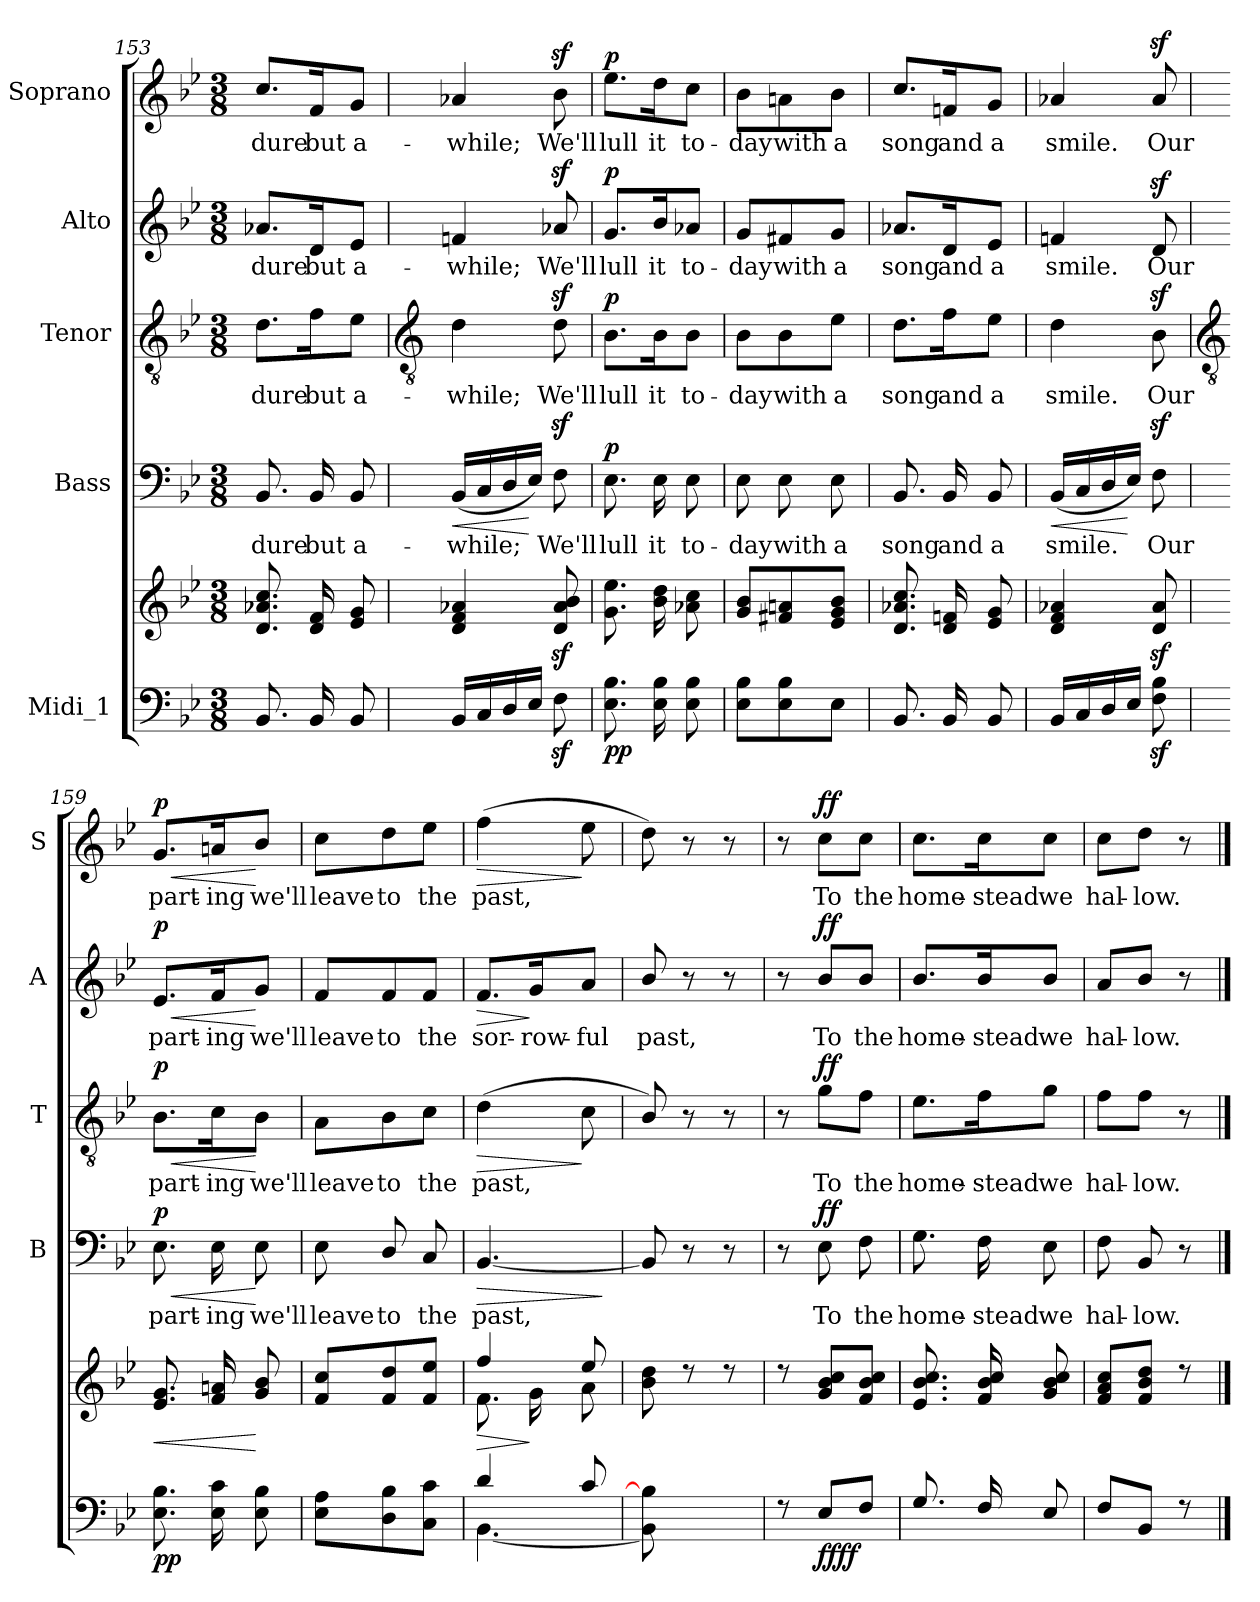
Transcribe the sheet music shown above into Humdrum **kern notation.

**kern	**kern	**dynam	**kern	**text	**dynam	**kern	**text	**dynam	**kern	**text	**dynam	**kern	**text	**dynam
*part5	*part5	*part5	*part4	*part4	*part4	*part3	*part3	*part3	*part2	*part2	*part2	*part1	*part1	*part1
*staff6	*staff5	*staff5/6	*staff4	*staff4	*staff4	*staff3	*staff3	*staff3	*staff2	*staff2	*staff2	*staff1	*staff1	*staff1
*I"Midi_1	*	*	*I"Bass	*	*	*I"Tenor	*	*	*I"Alto	*	*	*I"Soprano	*	*
*	*	*	*I'B	*	*	*I'T	*	*	*I'A	*	*	*I'S	*	*
*clefF4	*clefG2	*	*clefF4	*	*	*clefGv2	*	*	*clefG2	*	*	*clefG2	*	*
*k[b-e-]	*k[b-e-]	*	*k[b-e-]	*	*	*k[b-e-]	*	*	*k[b-e-]	*	*	*k[b-e-]	*	*
*B-:	*B-:	*	*B-:	*	*	*B-:	*	*	*B-:	*	*	*B-:	*	*
*M3/8	*M3/8	*	*M3/8	*	*	*M3/8	*	*	*M3/8	*	*	*M3/8	*	*
=153	=153	=153	=153	=153	=153	=153	=153	=153	=153	=153	=153	=153	=153	=153
!	!	!	!	!LO:LY:b	!	!	!LO:LY:b	!	!	!LO:LY:b	!	!	!LO:LY:b	!
8.BB-L	8.d 8.a-X 8.ccL	.	8.BB-	-dure	.	8.d\L	-dure	.	8.a-X/L	-dure	.	8.cc/L	-dure	.
!	!	!	!	!LO:LY:b	!	!	!LO:LY:b	!	!	!LO:LY:b	!	!	!LO:LY:b	!
16BB-L	16d 16fL	.	16BB-	but	.	16f\K	but	.	16d/K	but	.	16f/K	but	.
!	!	!	!	!LO:LY:b	!	!	!LO:LY:b	!	!	!LO:LY:b	!	!	!LO:LY:b	!
8BB-J	8e- 8gJ	.	8BB-	a-	.	8e-\J	a-	.	8e-/J	a-	.	8g/J	a-	.
!!LO:LB:g=z
=154	=154	=154	=154	=154	=154	=154	=154	=154	=154	=154	=154	=154	=154	=154
*	*	*	*	*	*	*clefGv2	*	*	*	*	*	*	*	*
!	!	!	!	!LO:LY:b	!LO:HP:b	!	!LO:LY:b	!	!	!LO:LY:b	!	!	!LO:LY:b	!
16BB-LL	4d 4f 4a-X	.	(<16BB-LL	-while;	<	4d	-while;	.	4fn	-while;	.	4a-X	-while;	.
16C	.	.	16C	.	.	.	.	.	.	.	.	.	.	.
16D	.	.	16D	.	.	.	.	.	.	.	.	.	.	.
16E-JJ	.	.	16E-JJ)	.	[	.	.	.	.	.	.	.	.	.
!	!	!	!	!LO:LY:b	!	!	!LO:LY:b	!	!	!LO:LY:b	!	!	!LO:LY:b	!
8Fz<	8dz< 8a-z< 8b-z<	.	8Fz<	We'll	.	8dz<	We'll	.	8a-Xz<	We'll	.	8b-z<	We'll	.
=155	=155	=155	=155	=155	=155	=155	=155	=155	=155	=155	=155	=155	=155	=155
!	!	!LO:DY:b=2	!	!LO:LY:b	!	!	!LO:LY:b	!	!	!LO:LY:b	!	!	!LO:LY:b	!
!	!	!LO:DY:n=1:b	!	!	!LO:DY:b	!	!	!LO:DY:b	!	!	!LO:DY:b	!	!	!LO:DY:b
8.E- 8.B-L	8.g 8.ee-L	p p	8.E-	lull	p	8.B-\L	lull	p	8.g/L	lull	p	8.ee-\L	lull	p
!	!	!	!	!LO:LY:b	!	!	!LO:LY:b	!	!	!LO:LY:b	!	!	!LO:LY:b	!
16E- 16B-L	16b- 16ddL	.	16E-	it	.	16B-\K	it	.	16b-/K	it	.	16dd\K	it	.
!	!	!	!	!LO:LY:b	!	!	!LO:LY:b	!	!	!LO:LY:b	!	!	!LO:LY:b	!
8E- 8B-J	8a-X 8ccJ	.	8E-	to-	.	8B-\J	to-	.	8a-X/J	to-	.	8cc\J	to-	.
=156	=156	=156	=156	=156	=156	=156	=156	=156	=156	=156	=156	=156	=156	=156
!	!	!	!	!LO:LY:b	!	!	!LO:LY:b	!	!	!LO:LY:b	!	!	!LO:LY:b	!
8E- 8B-L	8g/ 8b-/L	.	8E-	-day	.	8B-\L	-day	.	8g/L	-day	.	8b-\L	-day	.
!	!	!	!	!LO:LY:b	!	!	!LO:LY:b	!	!	!LO:LY:b	!	!	!LO:LY:b	!
8E- 8B-	8f#X 8an	.	8E-	with	.	8B-\	with	.	8f#X/	with	.	8an\	with	.
!	!	!	!	!LO:LY:b	!	!	!LO:LY:b	!	!	!LO:LY:b	!	!	!LO:LY:b	!
8E-J	8e- 8g 8b-J	.	8E-	a	.	8e-\J	a	.	8g/J	a	.	8b-\J	a	.
=157	=157	=157	=157	=157	=157	=157	=157	=157	=157	=157	=157	=157	=157	=157
!	!	!	!	!LO:LY:b	!	!	!LO:LY:b	!	!	!LO:LY:b	!	!	!LO:LY:b	!
8.BB-L	8.d 8.a-X 8.ccL	.	8.BB-	song	.	8.d\L	song	.	8.a-X/L	song	.	8.cc/L	song	.
!	!	!	!	!LO:LY:b	!	!	!LO:LY:b	!	!	!LO:LY:b	!	!	!LO:LY:b	!
16BB-L	16d 16fnL	.	16BB-	and	.	16f\K	and	.	16d/K	and	.	16fn/K	and	.
!	!	!	!	!LO:LY:b	!	!	!LO:LY:b	!	!	!LO:LY:b	!	!	!LO:LY:b	!
8BB-J	8e- 8gJ	.	8BB-	a	.	8e-\J	a	.	8e-/J	a	.	8g/J	a	.
=158	=158	=158	=158	=158	=158	=158	=158	=158	=158	=158	=158	=158	=158	=158
!	!	!	!	!LO:LY:b	!LO:HP:b	!	!LO:LY:b	!	!	!LO:LY:b	!	!	!LO:LY:b	!
16BB-LL	4d 4f 4a-X	.	(<16BB-LL	smile.	<	4d	smile.	.	4fn	smile.	.	4a-X	smile.	.
16C	.	.	16C	.	.	.	.	.	.	.	.	.	.	.
16D	.	.	16D	.	.	.	.	.	.	.	.	.	.	.
16E-JJ	.	.	16E-JJ)	.	[	.	.	.	.	.	.	.	.	.
!	!	!	!	!LO:LY:b	!	!	!LO:LY:b	!	!	!LO:LY:b	!	!	!LO:LY:b	!
8Fz< 8B-z<	8dz< 8a-z<	.	8Fz<	Our	.	8B-z<	Our	.	8dz<	Our	.	8a-z<	Our	.
!!LO:LB:g=z
=159	=159	=159	=159	=159	=159	=159	=159	=159	=159	=159	=159	=159	=159	=159
*	*	*	*	*	*	*clefGv2	*	*	*	*	*	*	*	*
*	*^	*	*	*	*	*	*	*	*	*	*	*	*	*
!LO:N:vis=1	!	!LO:N:vis=1	!LO:HP:b	!	!LO:LY:b	!LO:HP:b	!	!LO:LY:b	!LO:HP:b	!	!LO:LY:b	!LO:HP:b	!	!LO:LY:b	!LO:HP:b
*^	*	*	*	*	*	*	*	*	*	*	*	*	*	*	*
!	!	!	!	!LO:DY:n=1:b=2	!	!	!	!	!	!	!	!	!	!	!	!
!	!	!	!	!LO:DY:n=2:b	!	!	!LO:DY:n=1:b	!	!	!LO:DY:n=1:b	!	!	!LO:DY:n=1:b	!	!	!LO:DY:n=1:b
4.ryy	8.E-\ 8.B-\L	8.e- 8.gL	4.ryy	< p p	8.E-	part-	< p	8.B-\L	part-	< p	8.e-/L	part-	< p	8.g/L	part-	< p
!	!	!	!	!	!	!LO:LY:b	!	!	!LO:LY:b	!	!	!LO:LY:b	!	!	!LO:LY:b	!
.	16E-\ 16c\L	16f 16anL	.	.	16E-	-ing	.	16c\K	-ing	.	16f/K	-ing	.	16an/K	-ing	.
!	!	!	!	!	!	!LO:LY:b	!	!	!LO:LY:b	!	!	!LO:LY:b	!	!	!LO:LY:b	!
.	8E-\ 8B-\J	8g 8b-J	.	[	8E-	we'll	[	8B-\J	we'll	[	8g/J	we'll	[	8b-/J	we'll	[
=160	=160	=160	=160	=160	=160	=160	=160	=160	=160	=160	=160	=160	=160	=160	=160	=160
!LO:N:vis=1	!	!	!LO:N:vis=1	!	!	!LO:LY:b	!	!	!LO:LY:b	!	!	!LO:LY:b	!	!	!LO:LY:b	!
4.ryy	8E-\ 8A\L	8f 8ccL	4.ryy	.	8E-	leave	.	8A\L	leave	.	8f/L	leave	.	8cc\L	leave	.
!	!	!	!	!	!	!LO:LY:b	!	!	!LO:LY:b	!	!	!LO:LY:b	!	!	!LO:LY:b	!
.	8D/ 8B-/	8f 8dd	.	.	8D/	to	.	8B-\	to	.	8f/	to	.	8dd\	to	.
!	!	!	!	!	!	!LO:LY:b	!	!	!LO:LY:b	!	!	!LO:LY:b	!	!	!LO:LY:b	!
.	8C\ 8c\J	8f 8ee-J	.	.	8C	the	.	8c\J	the	.	8f/J	the	.	8ee-\J	the	.
=161	=161	=161	=161	=161	=161	=161	=161	=161	=161	=161	=161	=161	=161	=161	=161	=161
!	!	!	!	!LO:HP:b	!	!LO:LY:b	!LO:HP:b	!	!LO:LY:b	!LO:HP:b	!	!LO:LY:b	!LO:HP:b	!	!LO:LY:b	!LO:HP:b
4d/	[4.BB-\	4ff/	8.f\L	>	[4.BB-	past,	>	(>4d	past,	>	8.f/L	sor-	>	(>4ff	past,	>
!	!	!	!	!	!	!	!	!	!	!	!	!LO:LY:b	!	!	!	!
.	.	.	16g\L	]	.	.	.	.	.	.	16g/K	-row-	]	.	.	.
!	!	!	!	!	!	!	!	!	!	!	!	!LO:LY:b	!	!	!	!
8c/	.	8ee-/	8a\J	.	.	.	.	8c	.	]	8a/J	-ful	.	8ee-	.	]
*v	*v	*	*	*	*	*	*	*	*	*	*	*	*	*	*	*
*	*v	*v	*	*	*	*	*	*	*	*	*	*	*	*	*
.	.	.	.	.	]	.	.	.	.	.	.	.	.	.
=162	=162	=162	=162	=162	=162	=162	=162	=162	=162	=162	=162	=162	=162	=162
*^	*^	*	*	*	*	*	*	*	*	*	*	*	*	*
!	!	!	!	!	!	!	!	!	!	!	!	!LO:LY:b	!	!	!	!
4.ryy	8BB-\] 8B-\]	8b-\ 8dd\	4.ryy	.	8BB-]	.	.	8B-/)	.	.	8b-/	past,	.	8dd)	.	.
.	4ryy	8r	.	.	8r	.	.	8r	.	.	8r	.	.	8r	.	.
.	.	8r	.	.	8r	.	.	8r	.	.	8r	.	.	8r	.	.
=163	=163	=163	=163	=163	=163	=163	=163	=163	=163	=163	=163	=163	=163	=163	=163	=163
!	!LO:N:vis=1	!	!LO:N:vis=1	!	!	!	!	!	!	!	!	!	!	!	!	!
8r	4.ryy	8r	4.ryy	.	8r	.	.	8r	.	.	8r	.	.	8r	.	.
!	!	!	!	!LO:DY:b=2	!	!LO:LY:b	!	!	!LO:LY:b	!	!	!LO:LY:b	!	!	!LO:LY:b	!
!	!	!	!	!LO:DY:n=1:b	!	!	!LO:DY:b	!	!	!LO:DY:b	!	!	!LO:DY:b	!	!	!LO:DY:b
8E-L	.	8g 8b- 8ccL	.	ff ff	8E-	To	ff	8g\L	To	ff	8b-/L	To	ff	8cc\L	To	ff
!	!	!	!	!	!	!LO:LY:b	!	!	!LO:LY:b	!	!	!LO:LY:b	!	!	!LO:LY:b	!
8FJ	.	8f 8b- 8ccJ	.	.	8F	the	.	8f\J	the	.	8b-/J	the	.	8cc\J	the	.
=164	=164	=164	=164	=164	=164	=164	=164	=164	=164	=164	=164	=164	=164	=164	=164	=164
!	!LO:N:vis=1	!	!LO:N:vis=1	!	!	!LO:LY:b	!	!	!LO:LY:b	!	!	!LO:LY:b	!	!	!LO:LY:b	!
8.GL	4.ryy	8.e- 8.b- 8.ccL	4.ryy	.	8.G	home-	.	8.e-\L	home-	.	8.b-/L	home-	.	8.cc\L	home-	.
!	!	!	!	!	!	!LO:LY:b	!	!	!LO:LY:b	!	!	!LO:LY:b	!	!	!LO:LY:b	!
16FL	.	16f 16b- 16ccL	.	.	16F	-stead	.	16f\K	-stead	.	16b-/K	-stead	.	16cc\K	-stead	.
!	!	!	!	!	!	!LO:LY:b	!	!	!LO:LY:b	!	!	!LO:LY:b	!	!	!LO:LY:b	!
8E-J	.	8g 8b- 8ccJ	.	.	8E-	we	.	8g\J	we	.	8b-/J	we	.	8cc\J	we	.
=165	=165	=165	=165	=165	=165	=165	=165	=165	=165	=165	=165	=165	=165	=165	=165	=165
!	!LO:N:vis=1	!	!LO:N:vis=1	!	!	!LO:LY:b	!	!	!LO:LY:b	!	!	!LO:LY:b	!	!	!LO:LY:b	!
8FL	4.ryy	8f 8a 8ccL	4.ryy	.	8F	hal-	.	8f\L	hal-	.	8a/L	hal-	.	8cc\L	hal-	.
!	!	!	!	!	!	!LO:LY:b	!	!	!LO:LY:b	!	!	!LO:LY:b	!	!	!LO:LY:b	!
8BB-J	.	8f 8b- 8ddJ	.	.	8BB-	-low.	.	8f\J	-low.	.	8b-/J	-low.	.	8dd\J	-low.	.
8r	.	8r	.	.	8r	.	.	8r	.	.	8r	.	.	8r	.	.
*v	*v	*	*	*	*	*	*	*	*	*	*	*	*	*	*	*
*	*v	*v	*	*	*	*	*	*	*	*	*	*	*	*	*
==	==	==	==	==	==	==	==	==	==	==	==	==	==	==
*-	*-	*-	*-	*-	*-	*-	*-	*-	*-	*-	*-	*-	*-	*-
